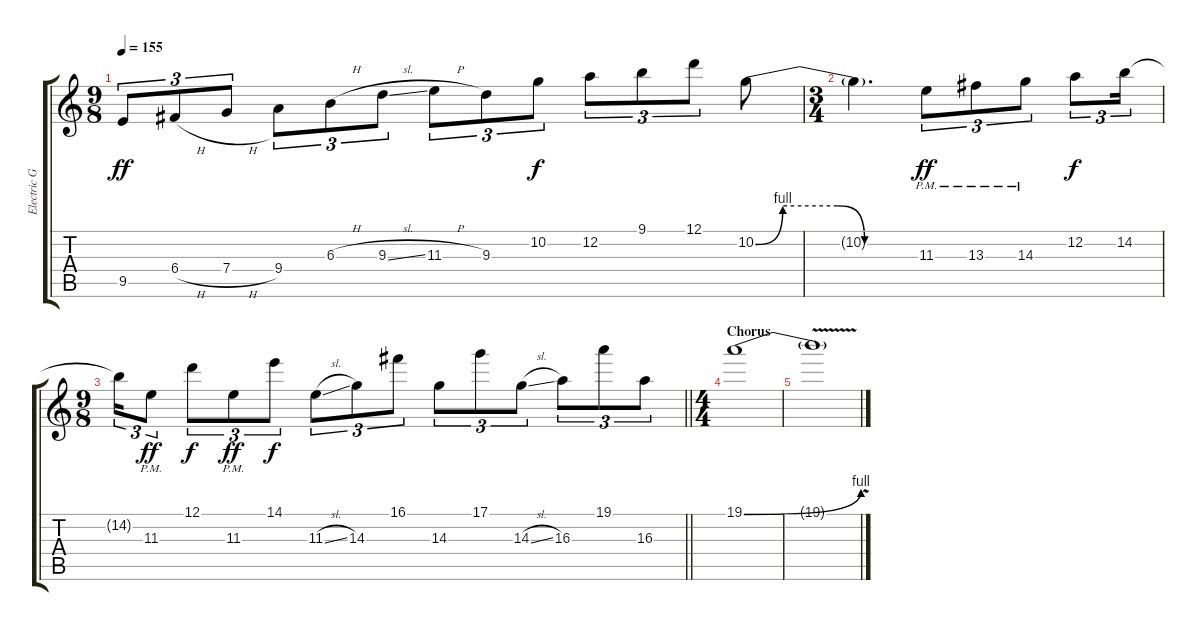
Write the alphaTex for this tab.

\track ("Electric Guitar 3" "Electric G") {instrument distortionguitar}
\staff {score tabs}
\tuning (D4 A3 F3 C3 G2 C2) {hide}
\ts (9 8)
\tempo 155
\clef g2
\ks c
9.5.8{tu (3 2) dy ff} 6.4{h}.8{tu (3 2)} 7.4{h}.8{tu (3 2)} 9.4.8{tu (3 2)} 6.3{h}.8{tu (3 2)} 9.3{sl}.8{tu (3 2)} 11.3{h}.8{tu (3 2)} 9.3.8{tu (3 2)} 10.2.8{tu (3 2) dy f} 12.2.8{tu (3 2)} 9.1.8{tu (3 2)} 12.1.8{tu (3 2)} 10.2{be (custom 0 0 10 4 30 4 40 0 60 0)}.8 |
\ts (3 4)
10.2{t}.4{d} 11.3{pm}.8{tu (3 2) dy ff} 13.3{pm}.8{tu (3 2)} 14.3{pm}.8{tu (3 2)} 12.2.8{tu (3 2) dy f} 14.2.16{tu (3 2)} |
\ts (9 8)
\barLineRight lightlight
14.2{t}.16{tu (3 2)} 11.3{pm}.8{tu (3 2) dy ff} 12.1.8{tu (3 2) dy f} 11.3{pm}.8{tu (3 2) dy ff} 14.1.8{tu (3 2) dy f} 11.3{sl}.8{tu (3 2)} 14.3.8{tu (3 2)} 16.1.8{tu (3 2)} 14.3.8{tu (3 2)} 17.1.8{tu (3 2)} 14.3{sl}.8{tu (3 2)} 16.3.8{tu (3 2)} 19.1.8{tu (3 2)} 16.3.8{tu (3 2)} |
\ts (4 4)
\section ("" "Chorus")
19.1{be (bend 0 0 60 4)}.1 |
19.1{v t}.1{volume 0}
